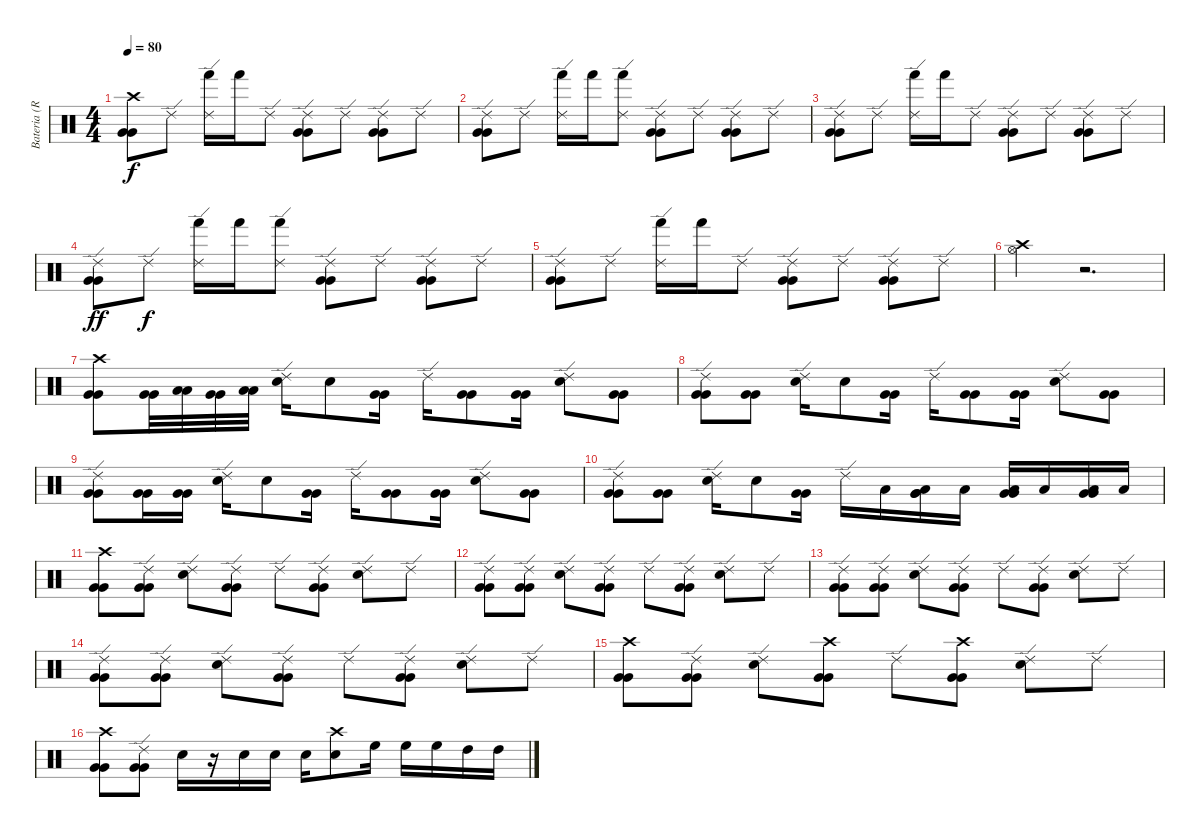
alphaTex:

\track ("Bateria (Ricardo Confessori)" "Bateria (R") {instrument percussion}
\staff {score}
\articulation defaults
\ts (4 4)
\tempo 80
\clef neutral
\ks c
("Crash high (hit)" "Very Low Tom (hit)" "Very Low Tom (hit)").8{dy f} "Ride (edge) 2".8 ("Ride (edge) 2" "Hand (hit)").16 "Hand (hit)".16 "Ride (edge) 2".8 ("Ride (edge) 2" "Very Low Tom (hit)" "Very Low Tom (hit)").8 "Ride (edge) 2".8 ("Ride (edge) 2" "Very Low Tom (hit)" "Very Low Tom (hit)").8 "Ride (edge) 2".8 |
("Ride (edge) 2" "Very Low Tom (hit)" "Very Low Tom (hit)").8 "Ride (edge) 2".8 ("Ride (edge) 2" "Hand (hit)").16 "Hand (hit)".16 ("Ride (edge) 2" "Hand (hit)").8 ("Ride (edge) 2" "Very Low Tom (hit)" "Very Low Tom (hit)").8 "Ride (edge) 2".8 ("Ride (edge) 2" "Very Low Tom (hit)" "Very Low Tom (hit)").8 "Ride (edge) 2".8 |
("Ride (edge) 2" "Very Low Tom (hit)" "Very Low Tom (hit)").8 "Ride (edge) 2".8 ("Ride (edge) 2" "Hand (hit)").16 "Hand (hit)".16 "Ride (edge) 2".8 ("Ride (edge) 2" "Very Low Tom (hit)" "Very Low Tom (hit)").8 "Ride (edge) 2".8 ("Ride (edge) 2" "Very Low Tom (hit)" "Very Low Tom (hit)").8 "Ride (edge) 2".8 |
("Ride (edge) 2" "Very Low Tom (hit)" "Very Low Tom (hit)").8{dy ff} "Ride (edge) 2".8{dy f} ("Ride (edge) 2" "Hand (hit)").16 "Hand (hit)".16 ("Ride (edge) 2" "Hand (hit)").8 ("Ride (edge) 2" "Very Low Tom (hit)" "Very Low Tom (hit)").8 "Ride (edge) 2".8 ("Ride (edge) 2" "Very Low Tom (hit)" "Very Low Tom (hit)").8 "Ride (edge) 2".8 |
("Ride (edge) 2" "Very Low Tom (hit)" "Very Low Tom (hit)").8 "Ride (edge) 2".8 ("Ride (edge) 2" "Hand (hit)").16 "Hand (hit)".16 "Ride (edge) 2".8 ("Ride (edge) 2" "Very Low Tom (hit)" "Very Low Tom (hit)").8 "Ride (edge) 2".8 ("Ride (edge) 2" "Very Low Tom (hit)" "Very Low Tom (hit)").8 "Ride (edge) 2".8 |
("Crash high (hit)" "Hi-Hat (open)").4 r.2{d} |
("Crash high (hit)" "Very Low Tom (hit)" "Very Low Tom (hit)").8 ("Very Low Tom (hit)" "Very Low Tom (hit)").32 ("Low Floor Tom (hit)" "Low Floor Tom (hit)").32 ("Very Low Tom (hit)" "Very Low Tom (hit)").32 ("Low Floor Tom (hit)" "Low Floor Tom (hit)").32 ("Ride (edge) 2" "Electric Snare (hit)").16 "Electric Snare (hit)".8 ("Very Low Tom (hit)" "Very Low Tom (hit)").16 "Ride (edge) 2".16 ("Very Low Tom (hit)" "Very Low Tom (hit)").8 ("Very Low Tom (hit)" "Very Low Tom (hit)").16 ("Ride (edge) 2" "Electric Snare (hit)").8 ("Very Low Tom (hit)" "Very Low Tom (hit)").8 |
("Ride (edge) 2" "Very Low Tom (hit)" "Very Low Tom (hit)").8 ("Very Low Tom (hit)" "Very Low Tom (hit)").8 ("Ride (edge) 2" "Electric Snare (hit)").16 "Electric Snare (hit)".8 ("Very Low Tom (hit)" "Very Low Tom (hit)").16 "Ride (edge) 2".16 ("Very Low Tom (hit)" "Very Low Tom (hit)").8 ("Very Low Tom (hit)" "Very Low Tom (hit)").16 ("Ride (edge) 2" "Electric Snare (hit)").8 ("Very Low Tom (hit)" "Very Low Tom (hit)").8 |
("Ride (edge) 2" "Very Low Tom (hit)" "Very Low Tom (hit)").8 ("Very Low Tom (hit)" "Very Low Tom (hit)").16 ("Very Low Tom (hit)" "Very Low Tom (hit)").16 ("Ride (edge) 2" "Electric Snare (hit)").16 "Electric Snare (hit)".8 ("Very Low Tom (hit)" "Very Low Tom (hit)").16 "Ride (edge) 2".16 ("Very Low Tom (hit)" "Very Low Tom (hit)").8 ("Very Low Tom (hit)" "Very Low Tom (hit)").16 ("Ride (edge) 2" "Electric Snare (hit)").8 ("Very Low Tom (hit)" "Very Low Tom (hit)").8 |
("Ride (edge) 2" "Very Low Tom (hit)" "Very Low Tom (hit)").8 ("Very Low Tom (hit)" "Very Low Tom (hit)").8 ("Ride (edge) 2" "Electric Snare (hit)").16 "Electric Snare (hit)".8 ("Very Low Tom (hit)" "Very Low Tom (hit)").16 "Ride (edge) 2".16 "Low Tom (hit)".16 ("Low Tom (hit)" "Very Low Tom (hit)" "Very Low Tom (hit)").16 "Low Tom (hit)".16 ("Low Tom (hit)" "Very Low Tom (hit)" "Very Low Tom (hit)").16 "Low Tom (hit)".16 ("Low Tom (hit)" "Very Low Tom (hit)" "Very Low Tom (hit)").16 "Low Tom (hit)".16 |
("Crash high (hit)" "Very Low Tom (hit)" "Very Low Tom (hit)").8 ("Ride (edge) 2" "Very Low Tom (hit)" "Very Low Tom (hit)").8 ("Ride (edge) 2" "Electric Snare (hit)").8 ("Ride (edge) 2" "Very Low Tom (hit)" "Very Low Tom (hit)").8 "Ride (edge) 2".8 ("Ride (edge) 2" "Very Low Tom (hit)" "Very Low Tom (hit)").8 ("Ride (edge) 2" "Electric Snare (hit)").8 "Ride (edge) 2".8 |
("Ride (edge) 2" "Very Low Tom (hit)" "Very Low Tom (hit)").8 ("Ride (edge) 2" "Very Low Tom (hit)" "Very Low Tom (hit)").8 ("Ride (edge) 2" "Electric Snare (hit)").8 ("Ride (edge) 2" "Very Low Tom (hit)" "Very Low Tom (hit)").8 "Ride (edge) 2".8 ("Ride (edge) 2" "Very Low Tom (hit)" "Very Low Tom (hit)").8 ("Ride (edge) 2" "Electric Snare (hit)").8 "Ride (edge) 2".8 |
("Ride (edge) 2" "Very Low Tom (hit)" "Very Low Tom (hit)").8 ("Ride (edge) 2" "Very Low Tom (hit)" "Very Low Tom (hit)").8 ("Ride (edge) 2" "Electric Snare (hit)").8 ("Ride (edge) 2" "Very Low Tom (hit)" "Very Low Tom (hit)").8 "Ride (edge) 2".8 ("Ride (edge) 2" "Very Low Tom (hit)" "Very Low Tom (hit)").8 ("Ride (edge) 2" "Electric Snare (hit)").8 "Ride (edge) 2".8 |
("Ride (edge) 2" "Very Low Tom (hit)" "Very Low Tom (hit)").8 ("Ride (edge) 2" "Very Low Tom (hit)" "Very Low Tom (hit)").8 ("Ride (edge) 2" "Electric Snare (hit)").8 ("Ride (edge) 2" "Very Low Tom (hit)" "Very Low Tom (hit)").8 "Ride (edge) 2".8 ("Ride (edge) 2" "Very Low Tom (hit)" "Very Low Tom (hit)").8 ("Ride (edge) 2" "Electric Snare (hit)").8 "Ride (edge) 2".8 |
("Crash high (hit)" "Very Low Tom (hit)" "Very Low Tom (hit)").8 ("Ride (edge) 2" "Very Low Tom (hit)" "Very Low Tom (hit)").8 ("Ride (edge) 2" "Electric Snare (hit)").8 ("Crash high (hit)" "Very Low Tom (hit)" "Very Low Tom (hit)").8 "Ride (edge) 2".8 ("Crash high (hit)" "Very Low Tom (hit)" "Very Low Tom (hit)").8 ("Ride (edge) 2" "Electric Snare (hit)").8 "Ride (edge) 2".8 |
("Crash high (hit)" "Very Low Tom (hit)" "Very Low Tom (hit)").8 ("Ride (edge) 2" "Very Low Tom (hit)" "Very Low Tom (hit)").8 "Electric Snare (hit)".16 r.16 "Electric Snare (hit)".16 "Electric Snare (hit)".16 "Electric Snare (hit)".16 ("Crash high (hit)" "Electric Snare (hit)").8 "High Floor Tom (hit)".16 "High Floor Tom (hit)".16 "High Floor Tom (hit)".16 "High Tom (hit)".16 "High Tom (hit)".16
